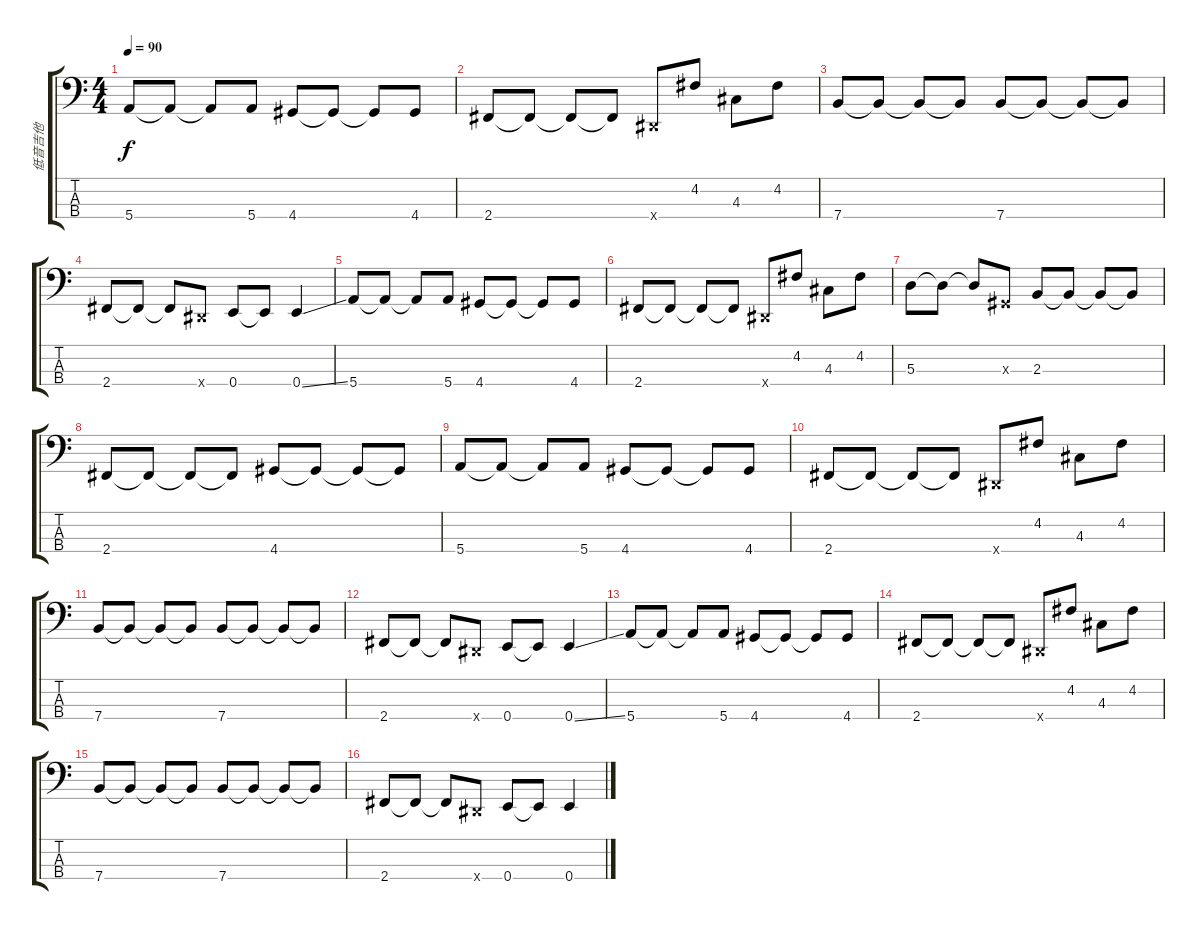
\track ("低音吉他" "低音吉他") {instrument electricbassfinger}
\staff {score tabs}
\tuning (G2 D2 A1 E1) {hide}
\ts (4 4)
\tempo 90
\clef f4
\ks c
5.4.8{dy f instrument electricbassfinger} 5.4{t}.8 5.4{t}.8 5.4.8 4.4.8 4.4{t}.8 4.4{t}.8 4.4.8 |
2.4.8 2.4{t}.8 2.4{t}.8 2.4{t}.8 -1.4{x}.8 4.2.8 4.3.8 4.2.8 |
7.4.8 7.4{t}.8 7.4{t}.8 7.4{t}.8 7.4.8 7.4{t}.8 7.4{t}.8 7.4{t}.8 |
2.4.8 2.4{t}.8 2.4{t}.8 -1.4{x}.8 0.4.8 0.4{t}.8 0.4{ss}.4 |
5.4.8 5.4{t}.8 5.4{t}.8 5.4.8 4.4.8 4.4{t}.8 4.4{t}.8 4.4.8 |
2.4.8 2.4{t}.8 2.4{t}.8 2.4{t}.8 -1.4{x}.8 4.2.8 4.3.8 4.2.8 |
5.3.8 5.3{t}.8 5.3{t}.8 -1.3{x}.8 2.3.8 2.3{t}.8 2.3{t}.8 2.3{t}.8 |
2.4.8 2.4{t}.8 2.4{t}.8 2.4{t}.8 4.4.8 4.4{t}.8 4.4{t}.8 4.4{t}.8 |
5.4.8 5.4{t}.8 5.4{t}.8 5.4.8 4.4.8 4.4{t}.8 4.4{t}.8 4.4.8 |
2.4.8 2.4{t}.8 2.4{t}.8 2.4{t}.8 -1.4{x}.8 4.2.8 4.3.8 4.2.8 |
7.4.8 7.4{t}.8 7.4{t}.8 7.4{t}.8 7.4.8 7.4{t}.8 7.4{t}.8 7.4{t}.8 |
2.4.8 2.4{t}.8 2.4{t}.8 -1.4{x}.8 0.4.8 0.4{t}.8 0.4{ss}.4 |
5.4.8 5.4{t}.8 5.4{t}.8 5.4.8 4.4.8 4.4{t}.8 4.4{t}.8 4.4.8 |
2.4.8 2.4{t}.8 2.4{t}.8 2.4{t}.8 -1.4{x}.8 4.2.8 4.3.8 4.2.8 |
7.4.8 7.4{t}.8 7.4{t}.8 7.4{t}.8 7.4.8 7.4{t}.8 7.4{t}.8 7.4{t}.8 |
2.4.8 2.4{t}.8 2.4{t}.8 -1.4{x}.8 0.4.8 0.4{t}.8 0.4.4
